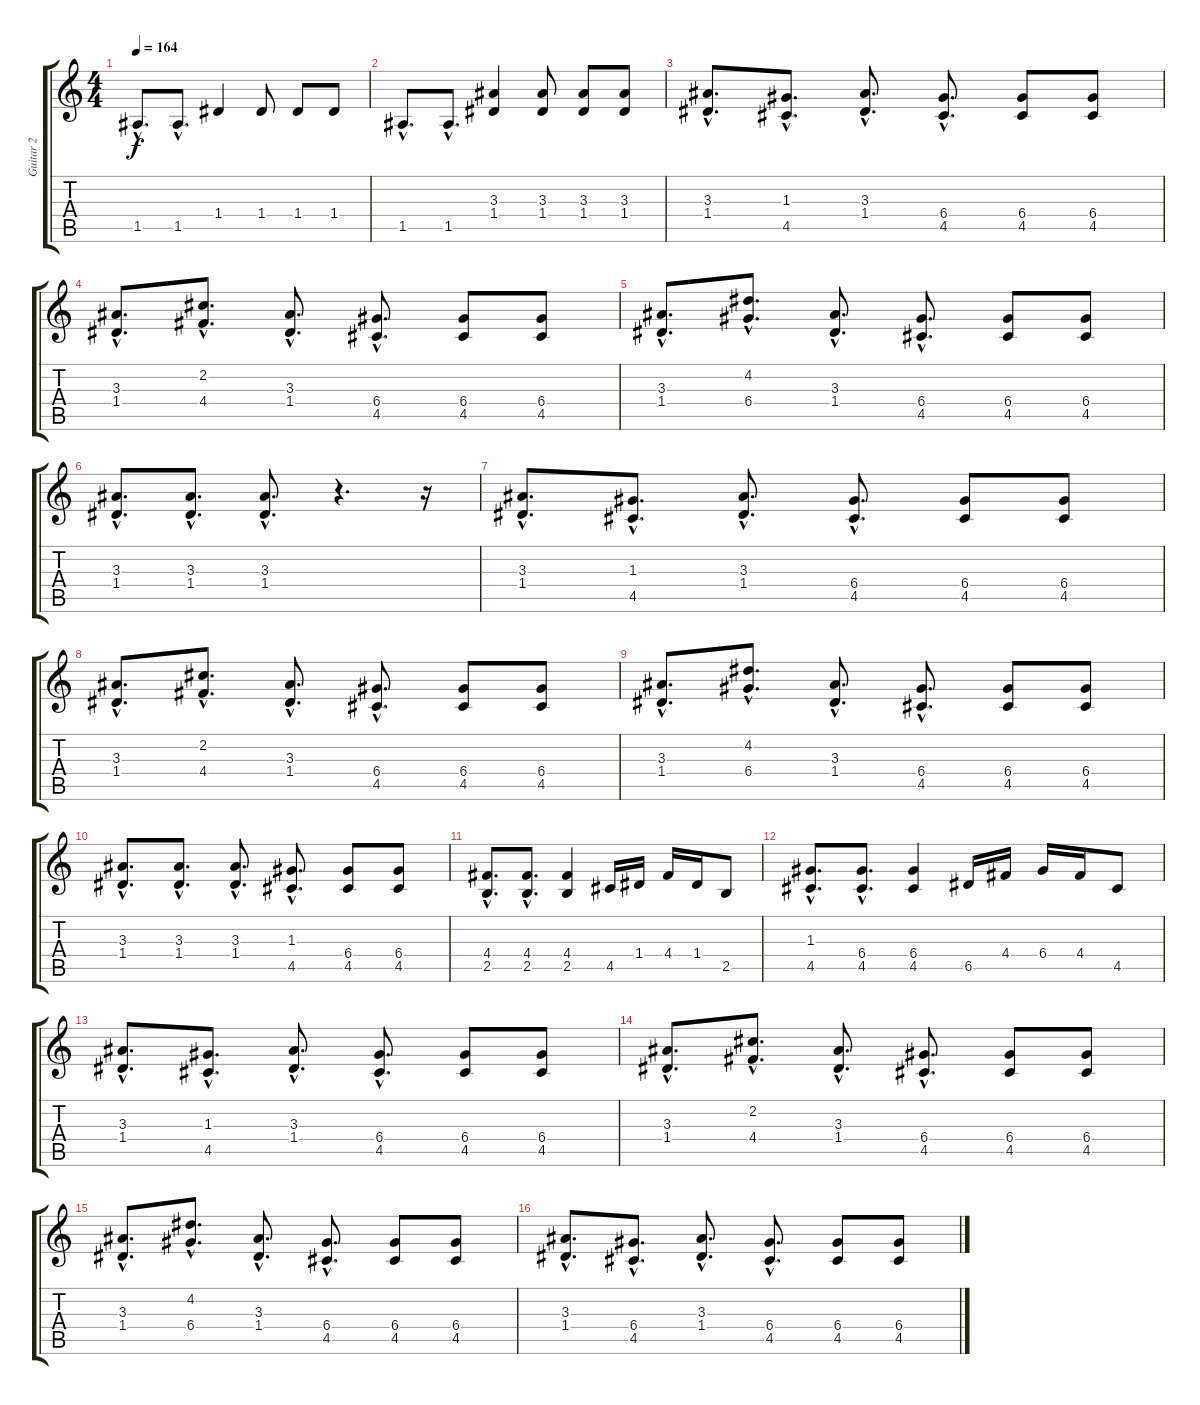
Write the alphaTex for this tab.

\track ("Guitar 2" "Guitar 2") {instrument distortionguitar}
\staff {score tabs}
\tuning (E4 B3 G3 D3 A2 E2) {hide}
\ts (4 4)
\tempo 164
\clef g2
\ks c
1.5{hac}.8{d dy f} 1.5{hac}.8{d} 1.4.4 1.4.8 1.4.8 1.4.8 |
1.5{hac}.8{d} 1.5{hac}.8{d} (3.3 1.4).4 (3.3 1.4).8 (3.3 1.4).8 (3.3 1.4).8 |
(3.3{hac} 1.4{hac}).8{d} (1.3{hac} 4.5{hac}).8{d} (3.3{hac} 1.4{hac}).8{d} (6.4{hac} 4.5{hac}).8{d} (6.4 4.5).8 (6.4 4.5).8 |
(3.3{hac} 1.4{hac}).8{d} (2.2{hac} 4.4{hac}).8{d} (3.3{hac} 1.4{hac}).8{d} (6.4{hac} 4.5{hac}).8{d} (6.4 4.5).8 (6.4 4.5).8 |
(3.3{hac} 1.4{hac}).8{d} (4.2{hac} 6.4{hac}).8{d} (3.3{hac} 1.4{hac}).8{d} (6.4{hac} 4.5{hac}).8{d} (6.4 4.5).8 (6.4 4.5).8 |
(3.3{hac} 1.4{hac}).8{d} (3.3{hac} 1.4{hac}).8{d} (3.3{hac} 1.4{hac}).8{d} r.4{d} r.16 |
(3.3{hac} 1.4{hac}).8{d} (1.3{hac} 4.5{hac}).8{d} (3.3{hac} 1.4{hac}).8{d} (6.4{hac} 4.5{hac}).8{d} (6.4 4.5).8 (6.4 4.5).8 |
(3.3{hac} 1.4{hac}).8{d} (2.2{hac} 4.4{hac}).8{d} (3.3{hac} 1.4{hac}).8{d} (6.4{hac} 4.5{hac}).8{d} (6.4 4.5).8 (6.4 4.5).8 |
(3.3{hac} 1.4{hac}).8{d} (4.2{hac} 6.4{hac}).8{d} (3.3{hac} 1.4{hac}).8{d} (6.4{hac} 4.5{hac}).8{d} (6.4 4.5).8 (6.4 4.5).8 |
(3.3{hac} 1.4{hac}).8{d} (3.3{hac} 1.4{hac}).8{d} (3.3{hac} 1.4{hac}).8{d} (1.3{hac} 4.5{hac}).8{d} (6.4 4.5).8 (6.4 4.5).8 |
(4.4{hac} 2.5{hac}).8{d} (4.4{hac} 2.5{hac}).8{d} (4.4 2.5).4 4.5.16 1.4.16 4.4.16 1.4.16 2.5.8 |
(1.3{hac} 4.5{hac}).8{d} (6.4{hac} 4.5{hac}).8{d} (6.4 4.5).4 6.5.16 4.4.16 6.4.16 4.4.16 4.5.8 |
(3.3{hac} 1.4{hac}).8{d} (1.3{hac} 4.5{hac}).8{d} (3.3{hac} 1.4{hac}).8{d} (6.4{hac} 4.5{hac}).8{d} (6.4 4.5).8 (6.4 4.5).8 |
(3.3{hac} 1.4{hac}).8{d} (2.2{hac} 4.4{hac}).8{d} (3.3{hac} 1.4{hac}).8{d} (6.4{hac} 4.5{hac}).8{d} (6.4 4.5).8 (6.4 4.5).8 |
(3.3{hac} 1.4{hac}).8{d} (4.2{hac} 6.4{hac}).8{d} (3.3{hac} 1.4{hac}).8{d} (6.4{hac} 4.5{hac}).8{d} (6.4 4.5).8 (6.4 4.5).8 |
(3.3{hac} 1.4{hac}).8{d} (6.4{hac} 4.5{hac}).8{d} (3.3{hac} 1.4{hac}).8{d} (6.4{hac} 4.5{hac}).8{d} (6.4 4.5).8 (6.4 4.5).8
